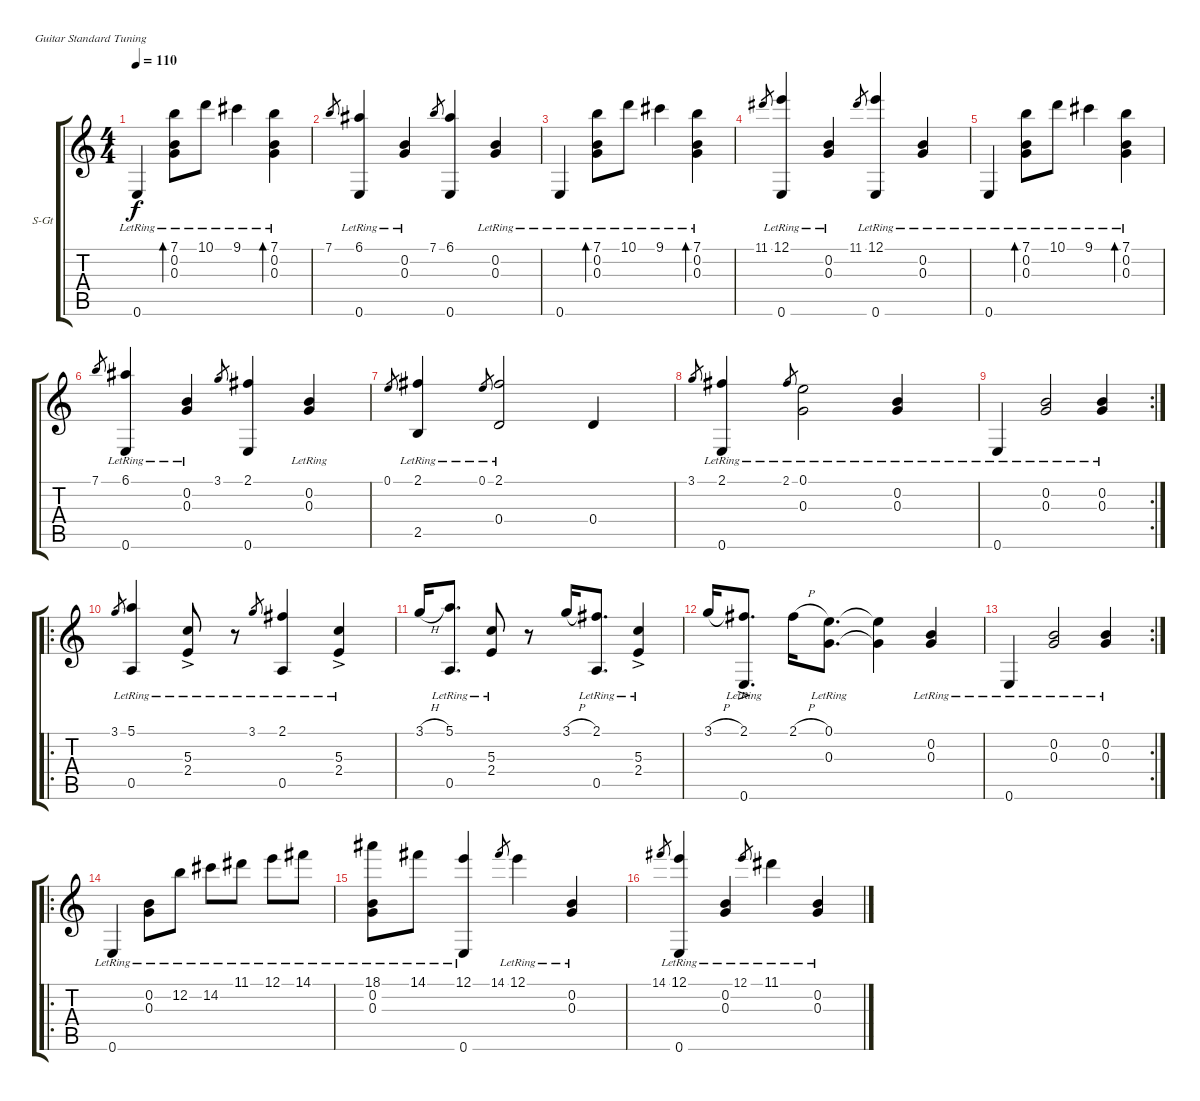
\defaultSystemsLayout 4
\bracketExtendMode groupsimilarinstruments
\firstSystemTrackNameOrientation horizontal
\otherSystemsTrackNameOrientation horizontal
\track ("Steel Guitar" "S-Gt") {instrument acousticguitarsteel}
\staff {score tabs}
\tuning (E4 B3 G3 D3 A2 E2)
\ts (4 4)
\tempo 110
\clef g2
\ks c
0.6{lr}.4{dy f instrument acousticguitarsteel} (0.3{lr} 0.2{lr} 7.1{lr}).8{bd 121} 10.1{lr}.8 9.1{lr}.4 (7.1{lr} 0.3 0.2).4{bd 120} |
7.1.8{gr} (6.1{lr} 0.6).4 (0.3{lr} 0.2{lr}).4 7.1.8{gr} (6.1 0.6).4 (0.3{lr} 0.2{lr}).4 |
0.6{lr}.4 (0.3{lr} 0.2{lr} 7.1{lr}).8{bd 121} 10.1{lr}.8 9.1{lr}.4 (7.1{lr} 0.3 0.2).4{bd 120} |
11.1.8{gr} (12.1{lr} 0.6).4 (0.3{lr} 0.2{lr}).4 11.1.8{gr} (12.1{lr} 0.6).4 (0.3{lr} 0.2{lr}).4 |
0.6{lr}.4 (0.3{lr} 0.2{lr} 7.1{lr}).8{bd 121} 10.1{lr}.8 9.1{lr}.4 (7.1{lr} 0.3 0.2).4{bd 120} |
7.1.8{gr} (6.1{lr} 0.6).4 (0.3{lr} 0.2{lr}).4 3.1.8{gr} (2.1 0.6).4 (0.3{lr} 0.2{lr}).4 |
0.1.8{gr} (2.5{lr} 2.1{lr}).4 0.1{lr}.8{gr} (2.1{lr} 0.4).2 0.4.4 |
3.1.8{gr} (2.1{lr} 0.6{lr}).4 2.1{lr}.8{gr} (0.1{lr} 0.3{lr}).2 (0.3{lr} 0.2{lr}).4 |
\rc 2
0.6{lr}.4 (0.3{lr} 0.2{lr}).2 (0.3{lr} 0.2{lr}).4 |
\ro
3.1.8{gr} (5.1{lr} 0.5{lr}).4 (5.3{lr} 2.4{ac lr}).8 r.8 3.1{lr}.8{gr} (2.1{lr} 0.5{lr}).4 (2.4{ac lr} 5.3{lr}).4 |
3.1{h}.16 (5.1{lr} 0.5{lr}).8{d} (5.3{lr} 2.4{lr}).8 r.8 3.1{h}.16 (2.1{lr} 0.5{lr}).8{d} (2.4{ac lr} 5.3{lr}).4 |
3.1{h}.16 (2.1{ac lr} 0.6{ac lr}).8{d} 2.1{h}.16 (0.1{lr} 0.3{lr}).8{d} (0.1{t} 0.3{t}).4 (0.3{lr} 0.2{lr}).4 |
\rc 2
0.6{lr}.4 (0.3{lr} 0.2{lr}).2 (0.3{lr} 0.2{lr}).4 |
\ro
0.6{lr}.4 (0.3{lr} 0.2{lr}).8 12.2{lr}.8 14.2{lr}.8 11.1{lr}.8 12.1{lr}.8 14.1{lr}.8 |
(18.1{lr} 0.3{lr} 0.2{lr}).8 14.1{lr}.8 (12.1{lr} 0.6{lr}).4 14.1.8{gr} 12.1{lr}.4 (0.3{lr} 0.2{lr}).4 |
14.1.8{gr} (12.1{lr} 0.6{lr}).4 (0.2{lr} 0.3{lr}).4 12.1{lr}.8{gr} 11.1{lr}.4 (0.2{lr} 0.3{lr}).4
